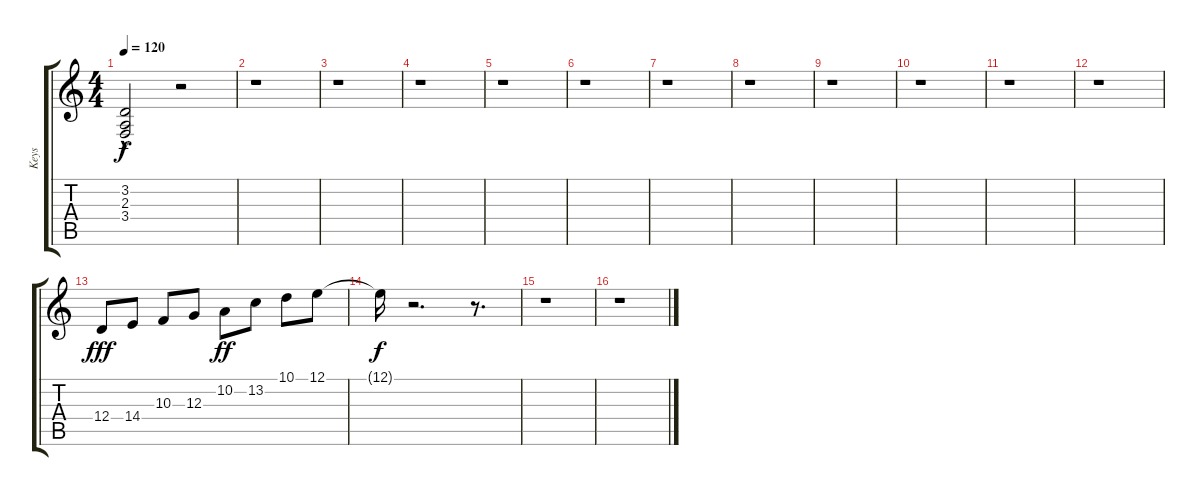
\track ("Keys" "Keys") {instrument synthbrass1}
\staff {score tabs}
\tuning (E4 B3 G3 D3 A2 E2) {hide}
\ts (4 4)
\tempo 120
\clef g2
\ks c
(3.2{t} 2.3{hac t} 3.4{t}).2{dy f} r.2 |
r.1 |
r.1 |
r.1 |
r.1 |
r.1 |
r.1 |
r.1 |
r.1 |
r.1 |
r.1 |
r.1 |
12.4.8{dy fff instrument fx5brightness} 14.4.8 10.3.8 12.3.8 10.2.8{dy ff} 13.2.8 10.1.8 12.1.8 |
12.1{t}.16{dy f} r.2{d} r.8{d} |
r.1 |
r.1
